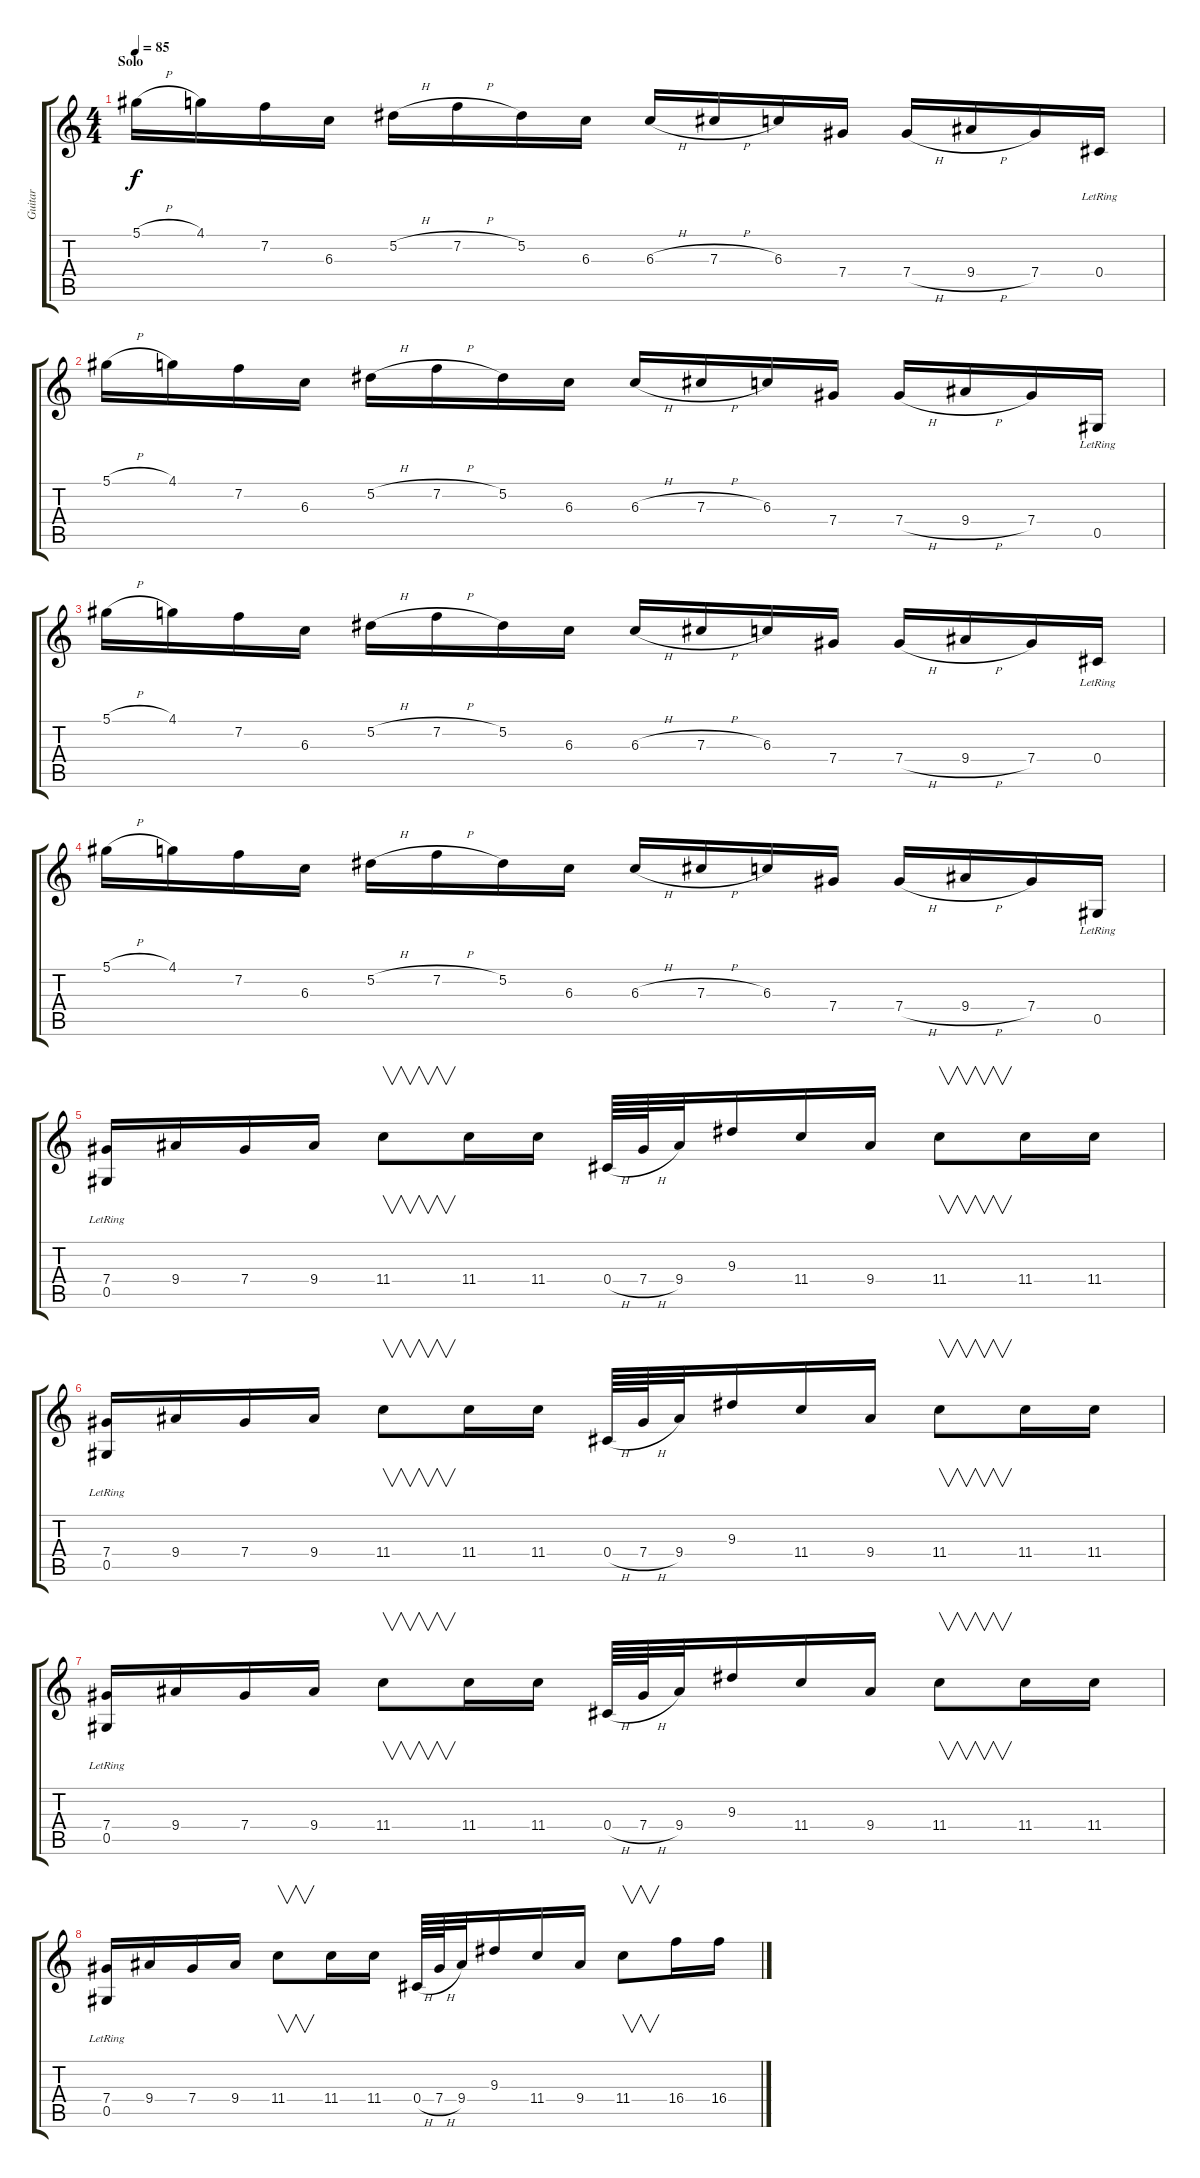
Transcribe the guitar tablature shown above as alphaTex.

\track ("Guitar" "Guitar") {instrument distortionguitar}
\staff {score tabs}
\tuning (Eb4 Bb3 Gb3 Db3 Ab2 Db2) {hide}
\ts (4 4)
\section ("" "Solo")
\tempo 85
\clef g2
\ks c
5.1{h}.16{dy f} 4.1.16 7.2.16 6.3.16 5.2{h}.16 7.2{h}.16 5.2.16 6.3.16 6.3{h}.16 7.3{h}.16 6.3.16 7.4.16 7.4{h}.16 9.4{h}.16 7.4.16 0.4{lr}.16 |
5.1{h}.16 4.1.16 7.2.16 6.3.16 5.2{h}.16 7.2{h}.16 5.2.16 6.3.16 6.3{h}.16 7.3{h}.16 6.3.16 7.4.16 7.4{h}.16 9.4{h}.16 7.4.16 0.5{lr}.16 |
5.1{h}.16 4.1.16 7.2.16 6.3.16 5.2{h}.16 7.2{h}.16 5.2.16 6.3.16 6.3{h}.16 7.3{h}.16 6.3.16 7.4.16 7.4{h}.16 9.4{h}.16 7.4.16 0.4{lr}.16 |
5.1{h}.16 4.1.16 7.2.16 6.3.16 5.2{h}.16 7.2{h}.16 5.2.16 6.3.16 6.3{h}.16 7.3{h}.16 6.3.16 7.4.16 7.4{h}.16 9.4{h}.16 7.4.16 0.5{lr}.16 |
(7.4 0.5{lr}).16 9.4.16 7.4.16 9.4.16 11.4.8{v} 11.4.16 11.4.16 0.4{h}.64 7.4{h}.64 9.4.32 9.3.16 11.4.16 9.4.16 11.4.8{v} 11.4.16 11.4.16 |
(7.4 0.5{lr}).16 9.4.16 7.4.16 9.4.16 11.4.8{v} 11.4.16 11.4.16 0.4{h}.64 7.4{h}.64 9.4.32 9.3.16 11.4.16 9.4.16 11.4.8{v} 11.4.16 11.4.16 |
(7.4 0.5{lr}).16 9.4.16 7.4.16 9.4.16 11.4.8{v} 11.4.16 11.4.16 0.4{h}.64 7.4{h}.64 9.4.32 9.3.16 11.4.16 9.4.16 11.4.8{v} 11.4.16 11.4.16 |
(7.4 0.5{lr}).16 9.4.16 7.4.16 9.4.16 11.4.8{v} 11.4.16 11.4.16 0.4{h}.64 7.4{h}.64 9.4.32 9.3.16 11.4.16 9.4.16 11.4.8{v} 16.4.16 16.4.16
